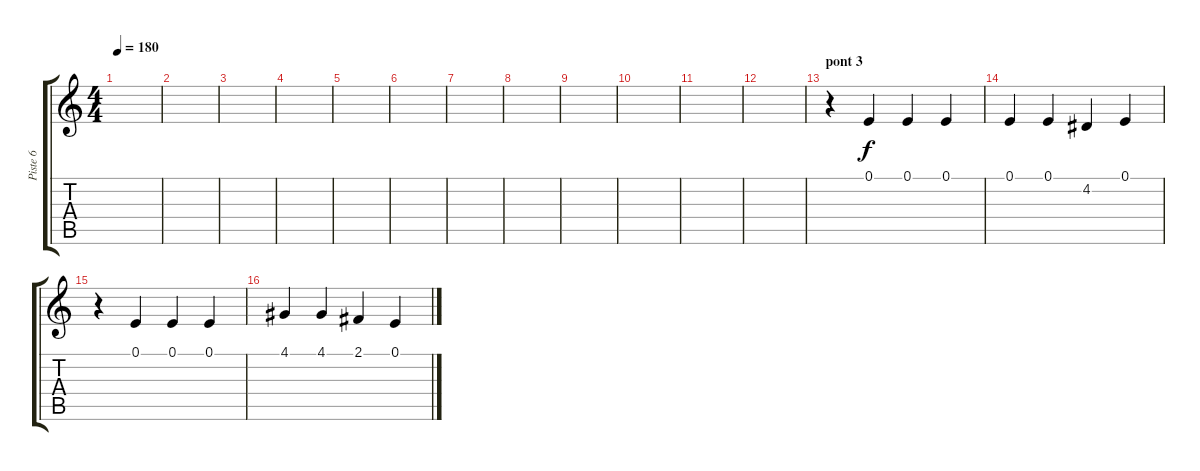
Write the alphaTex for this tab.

\track ("Piste 6" "Piste 6") {instrument choiraahs}
\staff {score tabs}
\tuning (E4 B3 G3 D3 A2 E2) {hide}
\ts (4 4)
\tempo 180
\clef g2
\ks c
|
|
|
|
|
|
|
|
|
|
|
|
\section ("" "pont 3")
r.4{volume 13 balance 15 instrument trombone} 0.1.4 0.1.4 0.1.4 |
0.1.4 0.1.4 4.2.4 0.1.4 |
r.4 0.1.4 0.1.4 0.1.4 |
4.1.4 4.1.4 2.1.4 0.1.4
